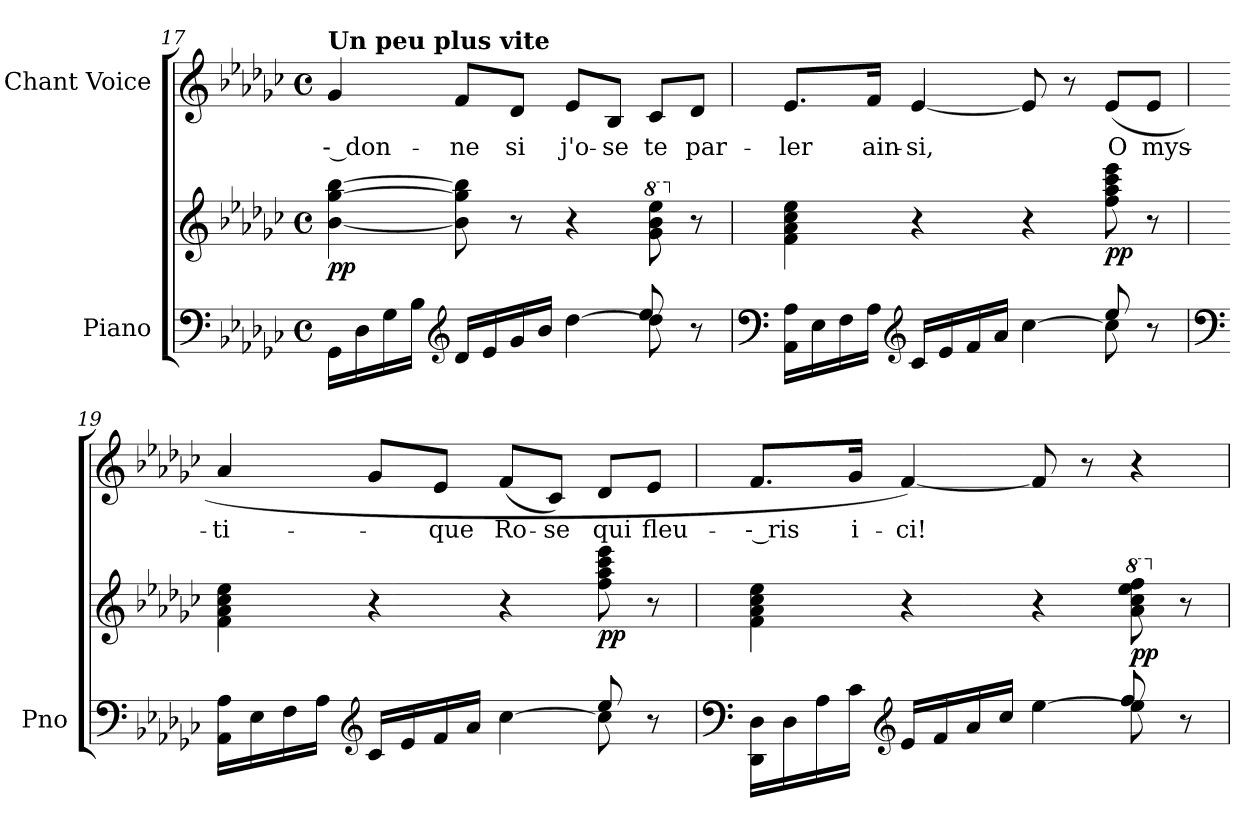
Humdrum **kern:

**kern	**kern	**dynam	**kern	**text
*part2	*part2	*part2	*part1	*part1
*staff3	*staff2	*staff2/3	*staff1	*staff1
*I"Piano	*	*	*I"Chant Voice	*
*I'Pno	*	*	*	*
!!LO:PB:g=z
*clefF4	*clefG2	*	*clefG2	*
*k[b-e-a-d-g-c-]	*k[b-e-a-d-g-c-]	*	*k[b-e-a-d-g-c-]	*
*M4/4	*M4/4	*	*M4/4	*
*met(c)	*met(c)	*	*met(c)	*
=17	=17	=17	=17	=17
*^	*	*	*	*
!	!	!	!	!LO:TX:a:B:t=Un peu plus vite	!
!	!	!	!LO:DY:b	!	!LO:LY:b
16GG-\LL	2.ryy	[4b-\ [4gg-\ [4bb-\	pp	4g-/	-- don-
16D-\	.	.	.	.	.
16G-\	.	.	.	.	.
16B-\JJ	.	.	.	.	.
*clefG2	*	*	*	*	*
!	!	!	!	!	!LO:LY:b
16d-/LL	.	8b-\] 8gg-\] 8bb-\]	.	8f/L	-ne
16e-/	.	.	.	.	.
!	!	!	!	!	!LO:LY:b
16g-/	.	8r	.	8d-/J	si
16b-/JJ	.	.	.	.	.
!	!	!	!	!	!LO:LY:b
[<4dd-\	.	4r	.	8e-/L	j'o-
!	!	!	!	!	!LO:LY:b
.	.	.	.	8B-/J	-se
*	*	*8va	*	*	*
!	!	!	!	!	!LO:LY:b
8dd-\]	8ee-/	8gg-\ 8bb-\ 8eee-\	.	8c-/L	te
*	*	*X8va	*	*	*
!	!	!	!	!	!LO:LY:b
8ryy	8r	8r	.	8d-/J	par-
=18	=18	=18	=18	=18	=18
*clefF4	*	*	*	*	*
!	!	!	!	!	!LO:LY:b
16AA-\ 16A-\LL	2.ryy	4f\ 4a-\ 4cc-\ 4ee-\	.	8.e-/L	-ler
16E-\	.	.	.	.	.
16F\	.	.	.	.	.
!	!	!	!	!	!LO:LY:b
16A-\JJ	.	.	.	16f/Jk	ain-
*clefG2	*	*	*	*	*
!	!	!	!	!	!LO:LY:b
16c-/LL	.	4r	.	[4e-/	-si,
16e-/	.	.	.	.	.
16f/	.	.	.	.	.
16a-/JJ	.	.	.	.	.
[<4cc-\	.	4r	.	8e-/]	.
.	.	.	.	8r	.
!	!	!	!LO:DY:b	!	!LO:LY:b
8cc-\]	8ee-/	8ff\ 8aa-\ 8ccc-\ 8eee-\	pp	(8e-/L	O
!	!	!	!	!	!LO:LY:b
8ryy	8r	8r	.	8e-/J	mys-
=19	=19	=19	=19	=19	=19
*clefF4	*	*	*	*	*
!	!	!	!	!	!LO:LY:b
16AA-\ 16A-\LL	2.ryy	4f\ 4a-\ 4cc-\ 4ee-\	.	4a-/	-ti-
16E-\	.	.	.	.	.
16F\	.	.	.	.	.
16A-\JJ	.	.	.	.	.
*clefG2	*	*	*	*	*
16c-/LL	.	4r	.	8g-/L	.
16e-/	.	.	.	.	.
!	!	!	!	!	!LO:LY:b
16f/	.	.	.	8e-/J	-que
16a-/JJ	.	.	.	.	.
!	!	!	!	!	!LO:LY:b
[<4cc-\	.	4r	.	(8f/L	Ro-
!	!	!	!	!	!LO:LY:b
.	.	.	.	8c-/J)	-se
!	!	!	!LO:DY:b	!	!LO:LY:b
8cc-\]	8ee-/	8ff\ 8aa-\ 8ccc-\ 8eee-\	pp	8d-/L	qui
!	!	!	!	!	!LO:LY:b
8ryy	8r	8r	.	8e-/J	fleu-
!!LO:LB:g=z
=20	=20	=20	=20	=20	=20
*clefF4	*	*	*	*	*
!	!	!	!	!	!LO:LY:b
16DD-\ 16D-\LL	2.ryy	4f\ 4a-\ 4cc-\ 4ee-\	.	8.f/L	-- ris
16D-\	.	.	.	.	.
16A-\	.	.	.	.	.
!	!	!	!	!	!LO:LY:b
16c-\JJ	.	.	.	16g-/Jk	i-
*clefG2	*	*	*	*	*
!	!	!	!	!	!LO:LY:b
16e-/LL	.	4r	.	[4f/)	-ci!
16f/	.	.	.	.	.
16a-/	.	.	.	.	.
16cc-/JJ	.	.	.	.	.
[<4ee-\	.	4r	.	8f/]	.
.	.	.	.	8r	.
*	*	*8va	*	*	*
!	!	!	!LO:DY:b	!	!
8ee-\]	8ff/	8aa-\ 8ccc-\ 8eee-\ 8fff\	pp	4r	.
*	*	*X8va	*	*	*
8ryy	8r	8r	.	.	.
*v	*v	*	*	*	*
=	=	=	=	=
*-	*-	*-	*-	*-
